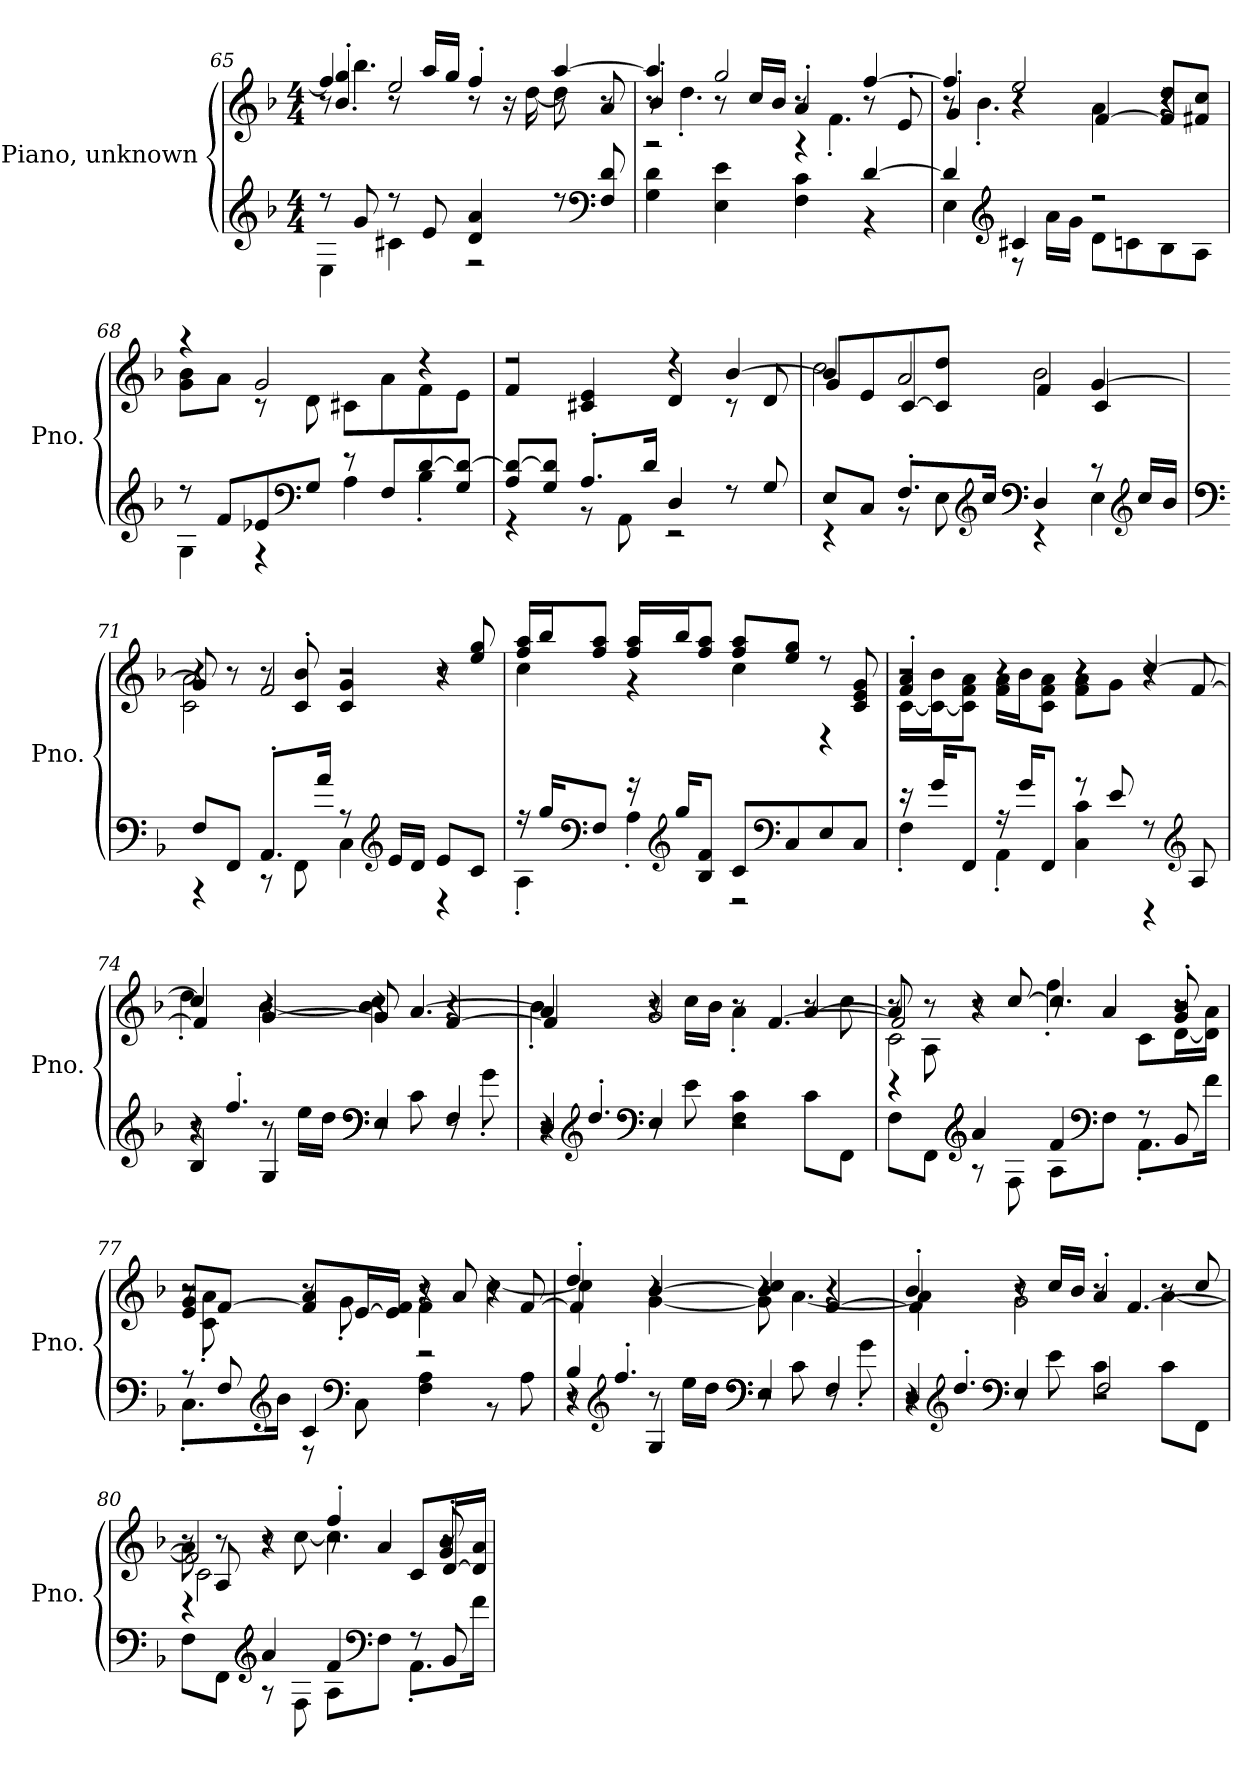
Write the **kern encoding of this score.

**kern	**kern
*part1	*part1
*staff2	*staff1
*I"Piano, unknown	*
*I'Pno.	*
!!LO:LB:g=z
*clefG2	*clefG2
*k[b-]	*k[b-]
*M4/4	*M4/4
=65	=65
*^	*^
*	*	*	*^
8r	4E\	4ff/]	8r	4b-/' 4gg/'
8g/	.	.	4.bb-'\	.
8r	4c#X\	2ee/	.	8r
8e/	.	.	.	16aa/LL
.	.	.	.	16gg/JJ
4d/ 4a/	2r	.	8r	4ff'/
.	.	.	16r	.
.	.	.	[16dd\	.
8r	.	[4aa/	8dd\]	8r
*clefF4	*	*	*	*
8F/ 8d/	.	.	8r	8a/
=66	=66	=66	=66	=66
2r	4G\ 4d\	4aa/]	8r	4b-'/
.	.	.	4.dd'\	.
.	4E\ 4e\	2gg/	.	8r
.	.	.	.	16cc/LL
.	.	.	.	16b-/JJ
4r	4F\ 4c\	.	8r	4a'/
.	.	.	4.f'\	.
[4d/	4r	[4ff/	.	8r
.	.	.	.	8e'/
=67	=67	=67	=67	=67
4d/]	4E\	4ff/]	8r	4g'/
.	.	.	4.b-'\	.
*clefG2	*	*	*	*
4c#X/	8r	2ee/	.	4r
.	16a\LL	.	.	.
.	16g\JJ	.	.	.
2r	8d\L	.	4a\	[4f/
.	8cn\	.	.	.
.	8B-\	4r	4r	8f/] 8dd/L
.	8A\J	.	.	8f#X/ 8cc/J
*	*	*	*v	*v
!!LO:LB:g=z
=68	=68	=68	=68
8r	4G\	4r	8g\ 8b-\L
8f/L	.	.	8a\J
8e-X/	4r	2g/	8r
*clefF4	*	*	*
8G/J	.	.	8d\
8r	4A\	.	8c#X\L
8F/L	.	.	8a\
[8d/	4B-'\	4r	8f\
8G/ 8d/_J	.	.	8e\J
=69	=69	=69	=69
8A/ 8d/_L	4r	2r	4f/
8G/ 8d/]J	.	.	.
8.A'/L	8r	.	4c#X/ 4e/
.	8AA\	.	.
16d/Jk	.	.	.
4D/	2r	4r	4d/
8r	.	[4b-/	8r
8G/	.	.	8d/
=70	=70	=70	=70
*	*	*	*^
8E/L	4r	4b-/]	2cc\	8g/L
8C/J	.	.	.	8e/
8.F'/L	8r	2a/	.	[8c/
.	8E\	.	.	8c/] 8dd/J
*clefG2	*	*	*	*
16cc/Jk	.	.	.	.
*clefF4	*	*	*	*
4D/	4r	.	2b-\	4f/
8r	4E\	[4g/	.	4c/
*clefG2	*	*	*	*
16cc/LL	.	.	.	.
16b-/JJ	.	.	.	.
!!LO:LB:g=z	!!	!!
=71	=71	=71	=71	=71
*clefF4	*	*	*	*
8F/L	4r	8g/]	2c\ 2a\	4r
8FF/J	.	8r	.	.
8.AA'/L	8r	2f/	.	8r
.	8FF\	.	.	8c/' 8b-/'
16a/Jk	.	.	.	.
8r	4C\	.	2r	4c/ 4g/
*clefG2	*	*	*	*
16e/LL	.	.	.	.
16d/JJ	.	.	.	.
8e/L	4r	4r	.	8r
8c/J	.	.	.	8ee/ 8gg/
*	*	*	*v	*v
=72	=72	=72	=72
16r	4A'\	16ff/ 16aa/LL	4cc\
16gg/KL	.	16bb-/J	.
*clefF4	*	*	*
8F/J	.	8ff/ 8aa/J	.
16r	4A'\	16ff/ 16aa/LL	4r
*clefG2	*	*	*
16gg/KL	.	16bb-/J	.
8B-/ 8f/J	.	8ff/ 8aa/J	.
8c/L	2r	8ff/ 8aa/L	4cc\
*clefF4	*	*	*
8C/	.	8ee/ 8gg/J	.
8E/	.	8r	4r
8C/J	.	8c/ 8e/ 8g/	.
!!LO:LB:g=z
=73	=73	=73	=73
*	*	*	*^
16r	4F'\	4f/' 4a/'	[16c\LL	2r
16g/KL	.	.	16c\_ 16b-\J	.
8FF/J	.	.	8c\] 8f\ 8a\J	.
16r	4AA'\	4r	16f\ 16a\LL	.
16g/KL	.	.	16b-\J	.
8FF/J	.	.	8c\ 8f\ 8a\J	.
8r	4C\ 4c\	4r	8f\ 8a\L	4r
8e/	.	.	8g\J	.
8r	4r	[4cc/	4r	8r
*clefG2	*	*	*	*
8A/	.	.	.	[8f/
=74	=74	=74	=74	=74
*	*^	*	*	*
8r	4r	4B-/	4cc/]	4dd'\	4f/]
4.ff'/	.	.	.	.	.
.	8r	4G/	[4g/	[4b-\	4r
.	16ee\LL	.	.	.	.
.	16dd\JJ	.	.	.	.
*clefF4	*	*	*	*	*
2r	8r	4E/	8g/]	4b-\] 4cc\	4r
.	8c\	.	[4.a/	.	.
.	8r	4F/	.	4r	[4f/
.	8g'\	.	.	.	.
=75	=75	=75	=75	=75	=75
8r	4r	4D/	4a/]	4b-'\	4f/]
*clefG2	*	*	*	*	*
4.dd'/	.	.	.	.	.
*clefF4	*	*	*	*	*
.	8r	4E/	2g/	8r	4r
.	8e\	.	.	16cc\LL	.
.	.	.	.	16b-\JJ	.
2r	4F\ 4c\	2r	.	4a'\	8r
.	.	.	.	.	[4.f/
.	8c\L	.	[4a/	8r	.
.	8FF\J	.	.	8cc\	.
*	*v	*v	*	*	*
!!LO:LB:g=z
=76	=76	=76	=76	=76
*	*	*	*	*^
4r	8F\L	8a/]	8r	2f/]	2c\
.	8FF\J	8r	8A\	.	.
*clefG2	*	*	*	*	*
4a/	8r	8r	4r	.	.
.	8F\	[8cc/	.	.	.
4f/	8A\L	4.cc/]	4ff'\	8r	2r
*clefF4	*	*	*	*	*
.	8F\J	.	.	4a/	.
8r	8.AA'\L	.	8c\L	.	.
8BB-/	.	8r	[16d\L	8g/' 8b-/'	.
.	16f\Jk	.	16d\] 16a\JJ	.	.
*	*	*	*	*v	*v
=77	=77	=77	=77	=77
8r	8.C'\L	8e/ 8g/L	8r	2r
8F/	.	[8f/J	8c\' 8a\'	.
*clefG2	*	*	*	*
.	16b-\Jk	.	.	.
4c/	8r	8f/] 8a/L	8r	.
*clefF4	*	*	*	*
.	8C\	[16e/L	8g'\	.
.	.	16e/] 16f/JJ	.	.
2r	4F\ 4A\	8r	4f\	4r
.	.	8a/	.	.
.	8r	4r	[4cc\	8r
.	8A\	.	.	[8f/
!!LO:PB:g=z	!!	!!
=78	=78	=78	=78	=78
*	*^	*	*	*
8r	4r	4B-/	4dd'/	4cc\]	4f/]
*clefG2	*	*	*	*	*
4.ff'/	.	.	.	.	.
.	8r	4G/	[4b-/	[4g\	4r
.	16ee\LL	.	.	.	.
.	16dd\JJ	.	.	.	.
*clefF4	*	*	*	*	*
2r	8r	4E/	4b-/] 4cc/	8g\]	4r
.	8c\	.	.	[4.a\	.
.	8r	4F/	4r	.	[4f/
.	8g'\	.	.	.	.
=79	=79	=79	=79	=79	=79
8r	4r	4D/	4b-'/	4a\]	4f/]
*clefG2	*	*	*	*	*
4.dd'/	.	.	.	.	.
*clefF4	*	*	*	*	*
.	8r	4E/	8r	2g\	4r
.	8e\	.	16cc/LL	.	.
.	.	.	16b-/JJ	.	.
2r	4c\	2F/	4a'/	.	8r
.	.	.	.	.	[4.f/
.	8c\L	.	8r	[4a\	.
.	8FF\J	.	8cc/	.	.
*	*v	*v	*	*	*
=80	=80	=80	=80	=80
*	*	*	*	*^
4r	8F\L	8r	8a\]	2f/]	2c\
.	8FF\J	8A/	8r	.	.
*clefG2	*	*	*	*	*
4a/	8r	4r	8r	.	.
.	8F\	.	[8cc\	.	.
4f/	8A\L	4ff'/	4.cc\]	8r	2r
*clefF4	*	*	*	*	*
.	8F\J	.	.	4a/	.
8r	8.AA'\L	8c/L	.	.	.
8BB-/	.	[16d/L	8r	8g/' 8b-/'	.
.	16f\Jk	16d/] 16a/JJ	.	.	.
*v	*v	*	*	*	*
*	*v	*v	*v	*v
=	=
*-	*-
